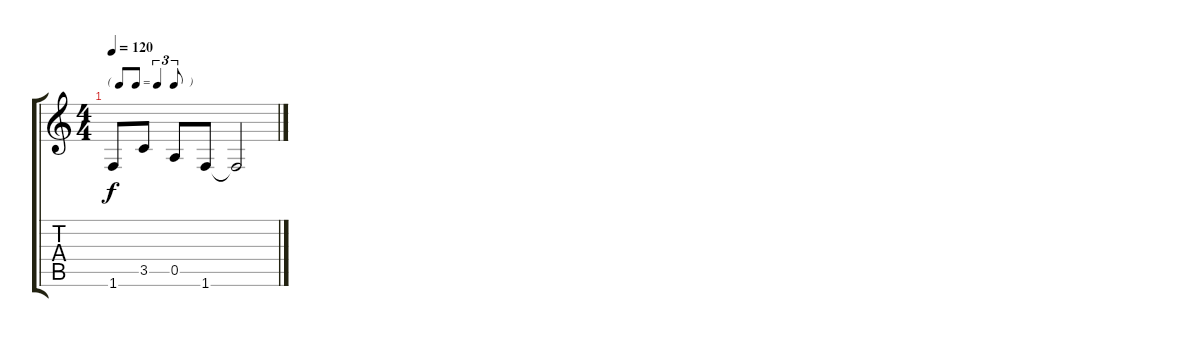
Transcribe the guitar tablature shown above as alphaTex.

\track "" {instrument acousticguitarsteel}
\staff {score tabs}
\tuning (E4 B3 G3 D3 A2 E2) {hide}
\ts (4 4)
\tf triplet8th
\tempo 120
\clef g2
\ks c
1.6.8{dy f} 3.5.8 0.5.8 1.6.8 1.6{t}.2
